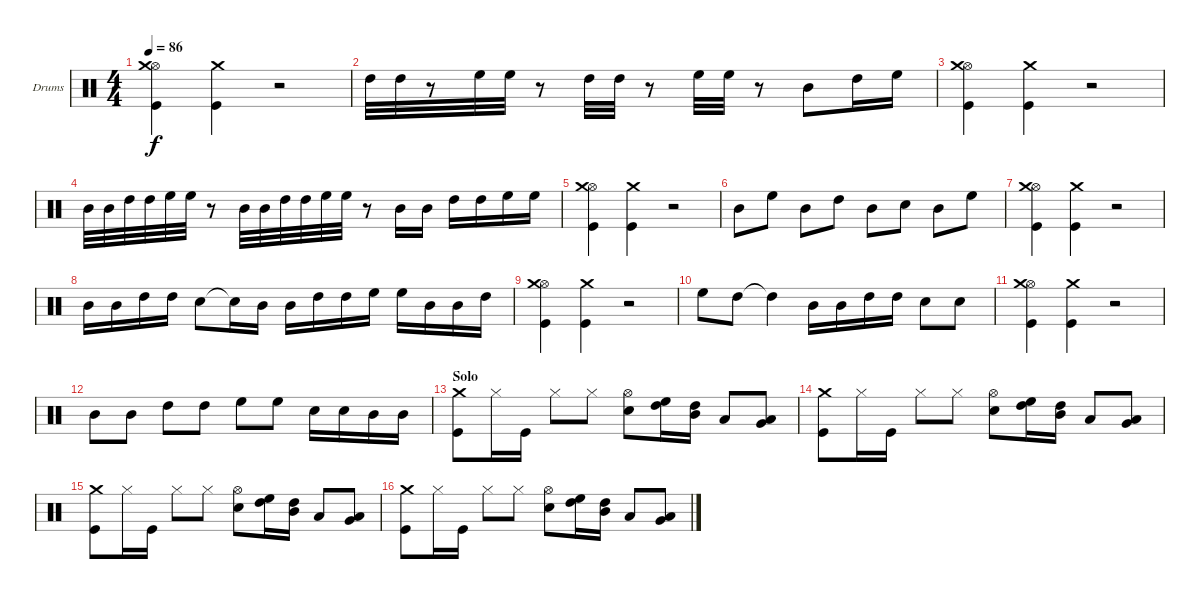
\bracketExtendMode groupsimilarinstruments
\firstSystemTrackNameOrientation horizontal
\otherSystemsTrackNameOrientation horizontal
\track ("Ezrin/Keltner" "Drums") {multiBarRest instrument percussion}
\staff {score}
\articulation defaults
\ts (4 4)
\tempo 86
\clef neutral
\ks c
("Kick (hit)" "Hi-Hat (open)" "Crash medium (hit)").4{dy f} ("Kick (hit)" "Crash medium (hit)").4 r.2 |
"High Tom (hit)".32 "High Tom (hit)".32 r.8 "High Floor Tom (hit)".32 "High Floor Tom (hit)".32 r.8 "High Tom (hit)".32 "High Tom (hit)".32 r.8 "High Floor Tom (hit)".32 "High Floor Tom (hit)".32 r.8 "Mid Tom (hit)".8 "High Tom (hit)".16 "High Floor Tom (hit)".16 |
("Kick (hit)" "Hi-Hat (open)" "Crash medium (hit)").4 ("Kick (hit)" "Crash medium (hit)").4 r.2 |
"Mid Tom (hit)".32 "Mid Tom (hit)".32 "High Tom (hit)".32 "High Tom (hit)".32 "High Floor Tom (hit)".32 "High Floor Tom (hit)".32 r.8 "Mid Tom (hit)".32 "Mid Tom (hit)".32 "High Tom (hit)".32 "High Tom (hit)".32 "High Floor Tom (hit)".32 "High Floor Tom (hit)".32 r.8 "Mid Tom (hit)".16 "Mid Tom (hit)".16 "High Tom (hit)".16 "High Tom (hit)".16 "High Floor Tom (hit)".16 "High Floor Tom (hit)".16 |
("Kick (hit)" "Hi-Hat (open)" "Crash medium (hit)").4 ("Kick (hit)" "Crash medium (hit)").4 r.2 |
"Mid Tom (hit)".8 "High Floor Tom (hit)".8 "Mid Tom (hit)".8 "High Tom (hit)".8 "Mid Tom (hit)".8 "Snare (hit) 2".8 "Mid Tom (hit)".8 "High Floor Tom (hit)".8 |
("Kick (hit)" "Hi-Hat (open)" "Crash medium (hit)").4 ("Kick (hit)" "Crash medium (hit)").4 r.2 |
"Mid Tom (hit)".16 "Mid Tom (hit)".16 "High Tom (hit)".16 "High Tom (hit)".16 "Snare (hit) 2".8 "Snare (hit) 2"{t}.16 "Mid Tom (hit)".16 "Mid Tom (hit)".16 "High Tom (hit)".16 "High Tom (hit)".16 "High Floor Tom (hit)".16 "High Floor Tom (hit)".16 "Mid Tom (hit)".16 "Mid Tom (hit)".16 "High Tom (hit)".16 |
("Kick (hit)" "Hi-Hat (open)" "Crash medium (hit)").4 ("Kick (hit)" "Crash medium (hit)").4 r.2 |
"High Floor Tom (hit)".8 "High Tom (hit)".8 "High Tom (hit)"{t}.4 "Mid Tom (hit)".16 "Mid Tom (hit)".16 "High Tom (hit)".16 "High Tom (hit)".16 "Snare (hit) 2".8 "Snare (hit) 2".8 |
("Kick (hit)" "Hi-Hat (open)" "Crash medium (hit)").4 ("Kick (hit)" "Crash medium (hit)").4 r.2 |
"Mid Tom (hit)".8 "Mid Tom (hit)".8 "High Tom (hit)".8 "High Tom (hit)".8 "High Floor Tom (hit)".8 "High Floor Tom (hit)".8 "Snare (hit) 2".16 "Snare (hit) 2".16 "Mid Tom (hit)".16 "Mid Tom (hit)".16 |
\section ("" "Solo")
("Crash medium (hit)" "Kick (hit)").8 "Hi-Hat (closed)".16 "Kick (hit)".16 "Hi-Hat (closed)".8 "Hi-Hat (closed)".8 ("Snare (hit) 2" "Hi-Hat (open)").8 ("High Tom (hit)" "High Floor Tom (hit)").16 ("Mid Tom (hit)" "High Tom (hit)").16 "Low Tom (hit)".8 ("Very Low Tom (hit)" "Low Tom (hit)").8 |
("Crash medium (hit)" "Kick (hit)").8 "Hi-Hat (closed)".16 "Kick (hit)".16 "Hi-Hat (closed)".8 "Hi-Hat (closed)".8 ("Snare (hit) 2" "Hi-Hat (open)").8 ("High Tom (hit)" "High Floor Tom (hit)").16 ("Mid Tom (hit)" "High Tom (hit)").16 "Low Tom (hit)".8 ("Very Low Tom (hit)" "Low Tom (hit)").8 |
("Crash medium (hit)" "Kick (hit)").8 "Hi-Hat (closed)".16 "Kick (hit)".16 "Hi-Hat (closed)".8 "Hi-Hat (closed)".8 ("Snare (hit) 2" "Hi-Hat (open)").8 ("High Tom (hit)" "High Floor Tom (hit)").16 ("Mid Tom (hit)" "High Tom (hit)").16 "Low Tom (hit)".8 ("Very Low Tom (hit)" "Low Tom (hit)").8 |
("Crash medium (hit)" "Kick (hit)").8 "Hi-Hat (closed)".16 "Kick (hit)".16 "Hi-Hat (closed)".8 "Hi-Hat (closed)".8 ("Snare (hit) 2" "Hi-Hat (open)").8 ("High Tom (hit)" "High Floor Tom (hit)").16 ("Mid Tom (hit)" "High Tom (hit)").16 "Low Tom (hit)".8 ("Very Low Tom (hit)" "Low Tom (hit)").8
